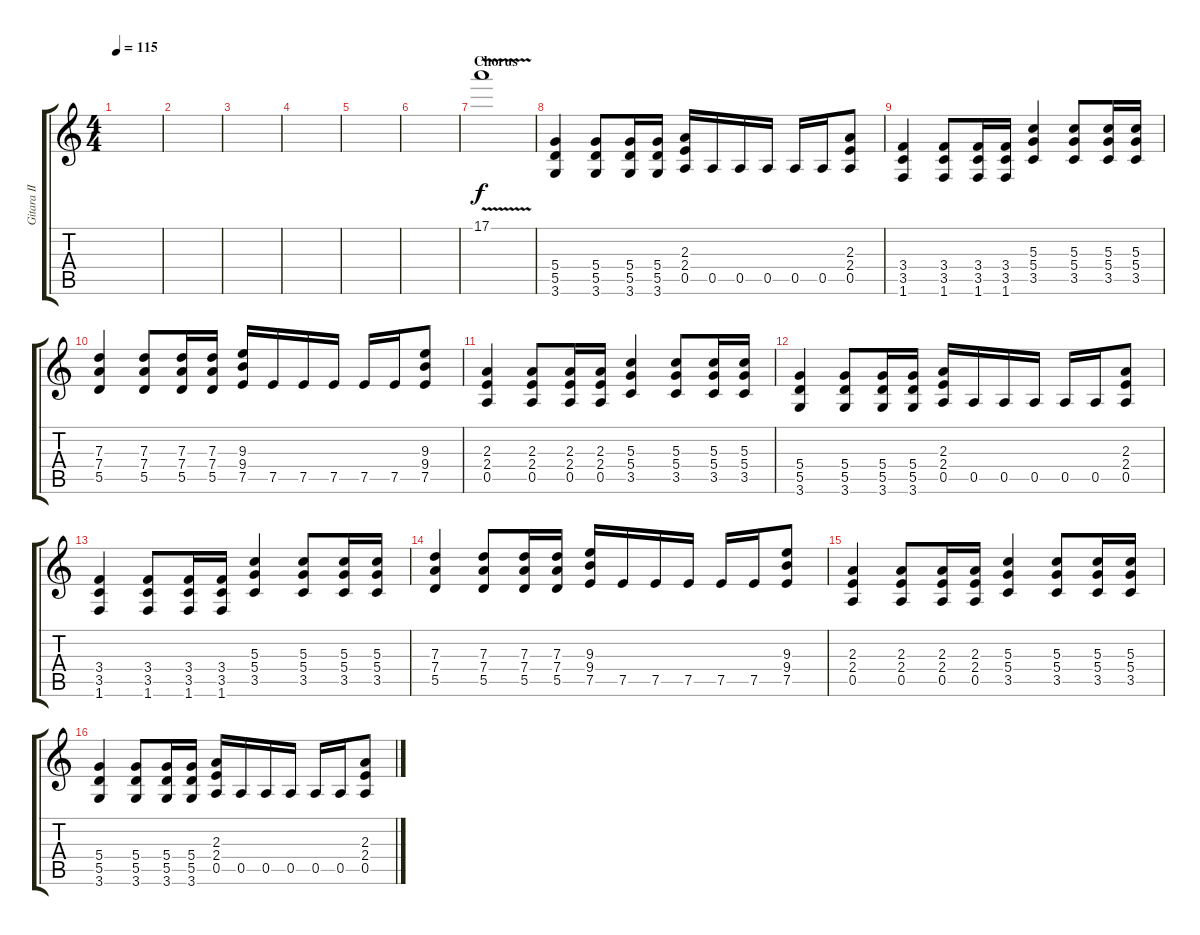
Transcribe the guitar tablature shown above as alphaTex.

\track ("Gitara II" "Gitara II") {instrument overdrivenguitar}
\staff {score tabs}
\tuning (E4 B3 G3 D3 A2 E2) {hide}
\ts (4 4)
\tempo 115
\clef g2
\ks c
|
|
|
|
|
|
\section ("" "Chorus")
17.1{v}.1 |
(5.4 5.5 3.6).4 (5.4 5.5 3.6).8 (5.4 5.5 3.6).16 (5.4 5.5 3.6).16 (2.3 2.4 0.5).16 0.5.16 0.5.16 0.5.16 0.5.16 0.5.16 (2.3 2.4 0.5).8 |
(3.4 3.5 1.6).4 (3.4 3.5 1.6).8 (3.4 3.5 1.6).16 (3.4 3.5 1.6).16 (5.3 5.4 3.5).4 (5.3 5.4 3.5).8 (5.3 5.4 3.5).16 (5.3 5.4 3.5).16 |
(7.3 7.4 5.5).4 (7.3 7.4 5.5).8 (7.3 7.4 5.5).16 (7.3 7.4 5.5).16 (9.3 9.4 7.5).16 7.5.16 7.5.16 7.5.16 7.5.16 7.5.16 (9.3 9.4 7.5).8 |
(2.3 2.4 0.5).4 (2.3 2.4 0.5).8 (2.3 2.4 0.5).16 (2.3 2.4 0.5).16 (5.3 5.4 3.5).4 (5.3 5.4 3.5).8 (5.3 5.4 3.5).16 (5.3 5.4 3.5).16 |
(5.4 5.5 3.6).4 (5.4 5.5 3.6).8 (5.4 5.5 3.6).16 (5.4 5.5 3.6).16 (2.3 2.4 0.5).16 0.5.16 0.5.16 0.5.16 0.5.16 0.5.16 (2.3 2.4 0.5).8 |
(3.4 3.5 1.6).4 (3.4 3.5 1.6).8 (3.4 3.5 1.6).16 (3.4 3.5 1.6).16 (5.3 5.4 3.5).4 (5.3 5.4 3.5).8 (5.3 5.4 3.5).16 (5.3 5.4 3.5).16 |
(7.3 7.4 5.5).4 (7.3 7.4 5.5).8 (7.3 7.4 5.5).16 (7.3 7.4 5.5).16 (9.3 9.4 7.5).16 7.5.16 7.5.16 7.5.16 7.5.16 7.5.16 (9.3 9.4 7.5).8 |
(2.3 2.4 0.5).4 (2.3 2.4 0.5).8 (2.3 2.4 0.5).16 (2.3 2.4 0.5).16 (5.3 5.4 3.5).4 (5.3 5.4 3.5).8 (5.3 5.4 3.5).16 (5.3 5.4 3.5).16 |
(5.4 5.5 3.6).4 (5.4 5.5 3.6).8 (5.4 5.5 3.6).16 (5.4 5.5 3.6).16 (2.3 2.4 0.5).16 0.5.16 0.5.16 0.5.16 0.5.16 0.5.16 (2.3 2.4 0.5).8
